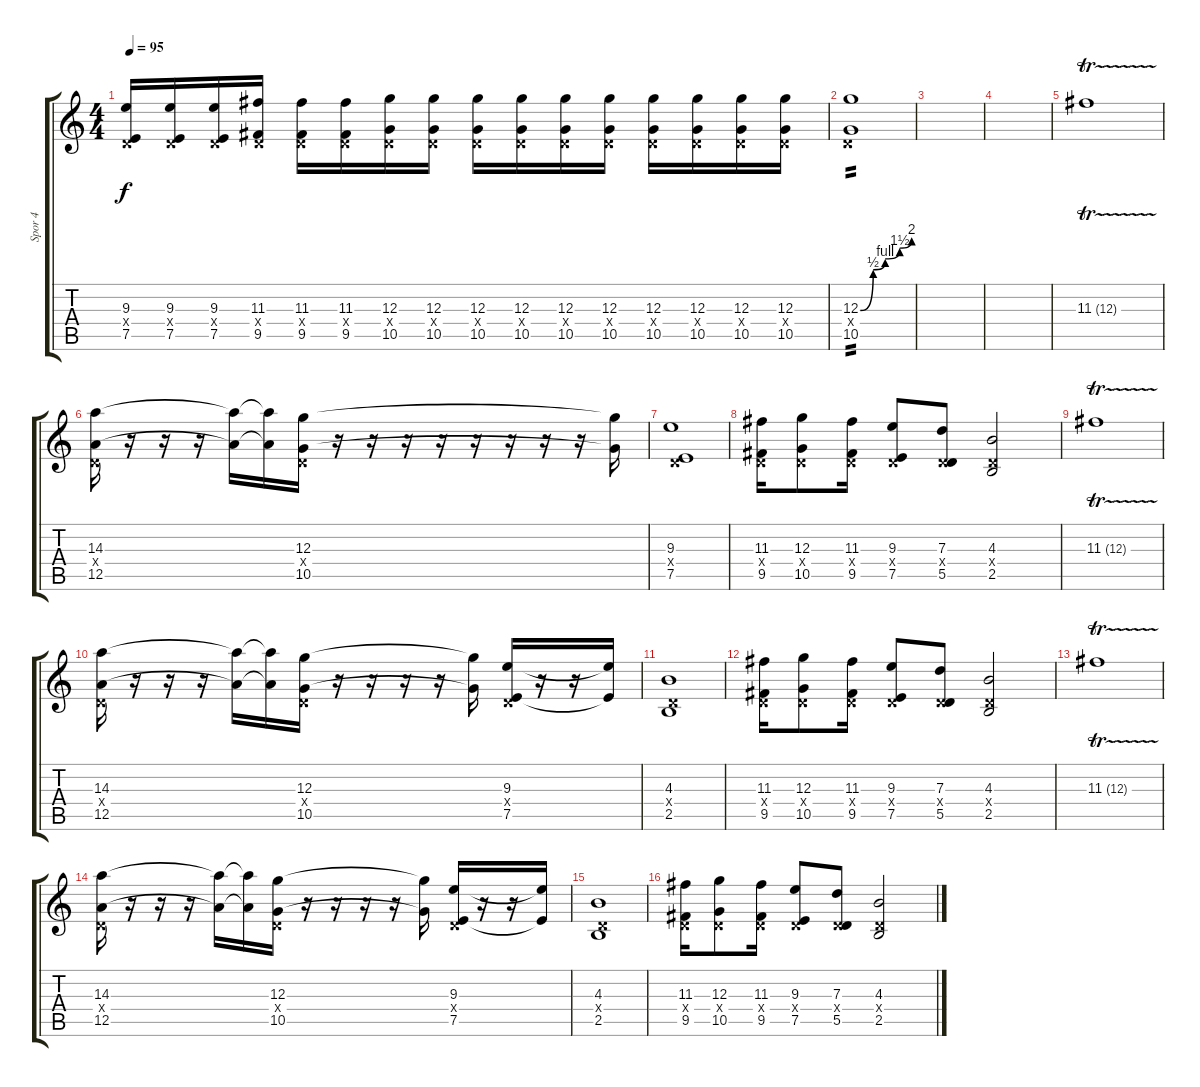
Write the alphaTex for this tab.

\track ("Spor 4" "Spor 4") {instrument distortionguitar}
\staff {score tabs}
\tuning (E4 B3 G3 D3 A2 E2) {hide}
\ts (4 4)
\tempo 95
\clef g2
\ks c
(9.3 0.4{x} 7.5).16{dy f} (9.3 0.4{x} 7.5).16 (9.3 0.4{x} 7.5).16 (11.3 0.4{x} 9.5).16 (11.3 0.4{x} 9.5).16 (11.3 0.4{x} 9.5).16 (12.3 0.4{x} 10.5).16 (12.3 0.4{x} 10.5).16 (12.3 0.4{x} 10.5).16 (12.3 0.4{x} 10.5).16 (12.3 0.4{x} 10.5).16 (12.3 0.4{x} 10.5).16 (12.3 0.4{x} 10.5).16 (12.3 0.4{x} 10.5).16 (12.3 0.4{x} 10.5).16 (12.3 0.4{x} 10.5).16 |
(12.3{be (custom 0 0 15 2 29 4 46 6 60 8)} 0.4{x} 10.5).1{tp 2} |
|
|
11.3{tr (12 16)}.1 |
(14.3 0.4{x} 12.5).16 r.16 r.16 r.16 (14.3{t} 12.5{t}).16 (14.3{t} 12.5{t}).16 (12.3 0.4{x} 10.5).16 r.16 r.16 r.16 r.16 r.16 r.16 r.16 r.16 (12.3{t} 10.5{t}).16 |
(9.3 0.4{x} 7.5).1 |
(11.3 0.4{x} 9.5).16 (12.3 0.4{x} 10.5).8 (11.3 0.4{x} 9.5).16 (9.3 0.4{x} 7.5).8 (7.3 0.4{x} 5.5).8 (4.3 0.4{x} 2.5).2 |
11.3{tr (12 16)}.1 |
(14.3 0.4{x} 12.5).16 r.16 r.16 r.16 (14.3{t} 12.5{t}).16 (14.3{t} 12.5{t}).16 (12.3 0.4{x} 10.5).16 r.16 r.16 r.16 r.16 (12.3{t} 10.5{t}).16 (9.3 0.4{x} 7.5).16 r.16 r.16 (9.3{t} 7.5{t}).16 |
(4.3 0.4{x} 2.5).1 |
(11.3 0.4{x} 9.5).16 (12.3 0.4{x} 10.5).8 (11.3 0.4{x} 9.5).16 (9.3 0.4{x} 7.5).8 (7.3 0.4{x} 5.5).8 (4.3 0.4{x} 2.5).2 |
11.3{tr (12 16)}.1 |
(14.3 0.4{x} 12.5).16 r.16 r.16 r.16 (14.3{t} 12.5{t}).16 (14.3{t} 12.5{t}).16 (12.3 0.4{x} 10.5).16 r.16 r.16 r.16 r.16 (12.3{t} 10.5{t}).16 (9.3 0.4{x} 7.5).16 r.16 r.16 (9.3{t} 7.5{t}).16 |
(4.3 0.4{x} 2.5).1 |
(11.3 0.4{x} 9.5).16 (12.3 0.4{x} 10.5).8 (11.3 0.4{x} 9.5).16 (9.3 0.4{x} 7.5).8 (7.3 0.4{x} 5.5).8 (4.3 0.4{x} 2.5).2
